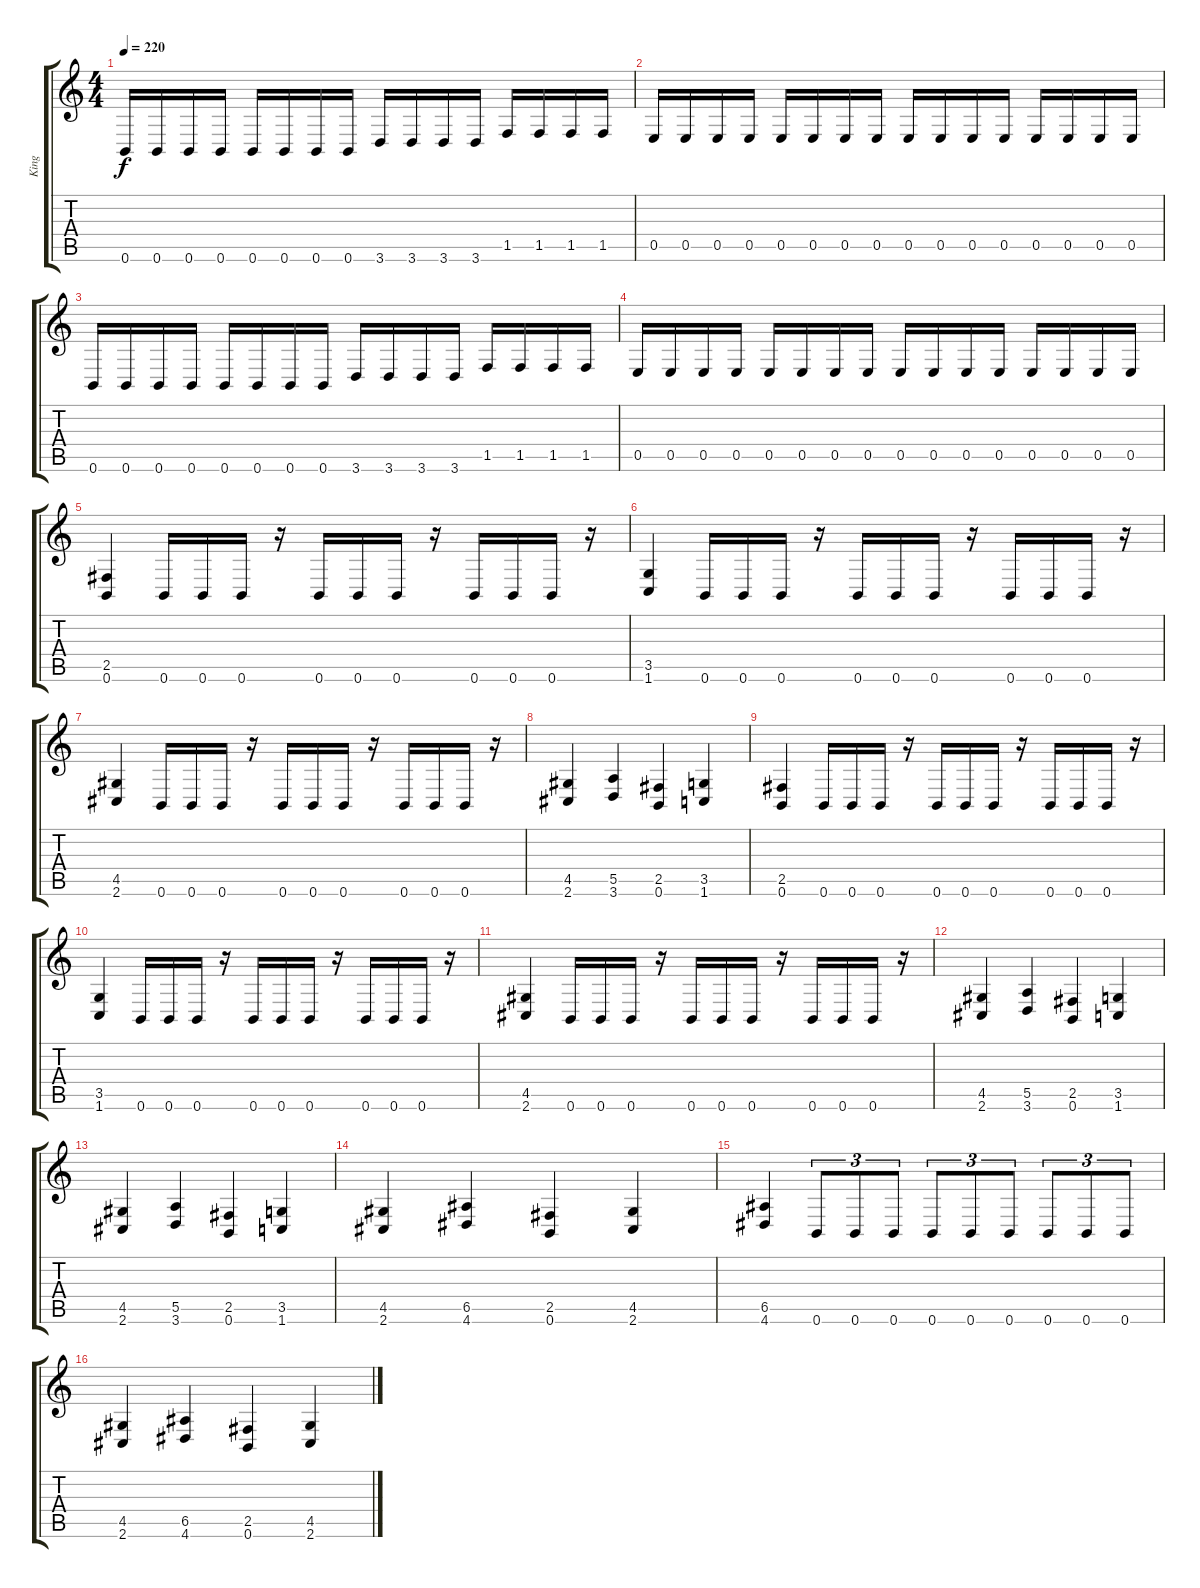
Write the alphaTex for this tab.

\track ("King" "King") {instrument distortionguitar}
\staff {score tabs}
\tuning (B3 Gb3 D3 A2 E2 B1) {hide}
\ts (4 4)
\tempo 220
\clef g2
\ks c
0.6.16{dy f} 0.6.16 0.6.16 0.6.16 0.6.16 0.6.16 0.6.16 0.6.16 3.6.16 3.6.16 3.6.16 3.6.16 1.5.16 1.5.16 1.5.16 1.5.16 |
0.5.16 0.5.16 0.5.16 0.5.16 0.5.16 0.5.16 0.5.16 0.5.16 0.5.16 0.5.16 0.5.16 0.5.16 0.5.16 0.5.16 0.5.16 0.5.16 |
0.6.16 0.6.16 0.6.16 0.6.16 0.6.16 0.6.16 0.6.16 0.6.16 3.6.16 3.6.16 3.6.16 3.6.16 1.5.16 1.5.16 1.5.16 1.5.16 |
0.5.16 0.5.16 0.5.16 0.5.16 0.5.16 0.5.16 0.5.16 0.5.16 0.5.16 0.5.16 0.5.16 0.5.16 0.5.16 0.5.16 0.5.16 0.5.16 |
(2.5 0.6).4 0.6.16 0.6.16 0.6.16 r.16 0.6.16 0.6.16 0.6.16 r.16 0.6.16 0.6.16 0.6.16 r.16 |
(3.5 1.6).4 0.6.16 0.6.16 0.6.16 r.16 0.6.16 0.6.16 0.6.16 r.16 0.6.16 0.6.16 0.6.16 r.16 |
(4.5 2.6).4 0.6.16 0.6.16 0.6.16 r.16 0.6.16 0.6.16 0.6.16 r.16 0.6.16 0.6.16 0.6.16 r.16 |
(4.5 2.6).4 (5.5 3.6).4 (2.5 0.6).4 (3.5 1.6).4 |
(2.5 0.6).4 0.6.16 0.6.16 0.6.16 r.16 0.6.16 0.6.16 0.6.16 r.16 0.6.16 0.6.16 0.6.16 r.16 |
(3.5 1.6).4 0.6.16 0.6.16 0.6.16 r.16 0.6.16 0.6.16 0.6.16 r.16 0.6.16 0.6.16 0.6.16 r.16 |
(4.5 2.6).4 0.6.16 0.6.16 0.6.16 r.16 0.6.16 0.6.16 0.6.16 r.16 0.6.16 0.6.16 0.6.16 r.16 |
(4.5 2.6).4 (5.5 3.6).4 (2.5 0.6).4 (3.5 1.6).4 |
(4.5 2.6).4 (5.5 3.6).4 (2.5 0.6).4 (3.5 1.6).4 |
(4.5 2.6).4 (6.5 4.6).4 (2.5 0.6).4 (4.5 2.6).4 |
(6.5 4.6).4 0.6.8{tu (3 2)} 0.6.8{tu (3 2)} 0.6.8{tu (3 2)} 0.6.8{tu (3 2)} 0.6.8{tu (3 2)} 0.6.8{tu (3 2)} 0.6.8{tu (3 2)} 0.6.8{tu (3 2)} 0.6.8{tu (3 2)} |
(4.5 2.6).4 (6.5 4.6).4 (2.5 0.6).4 (4.5 2.6).4
